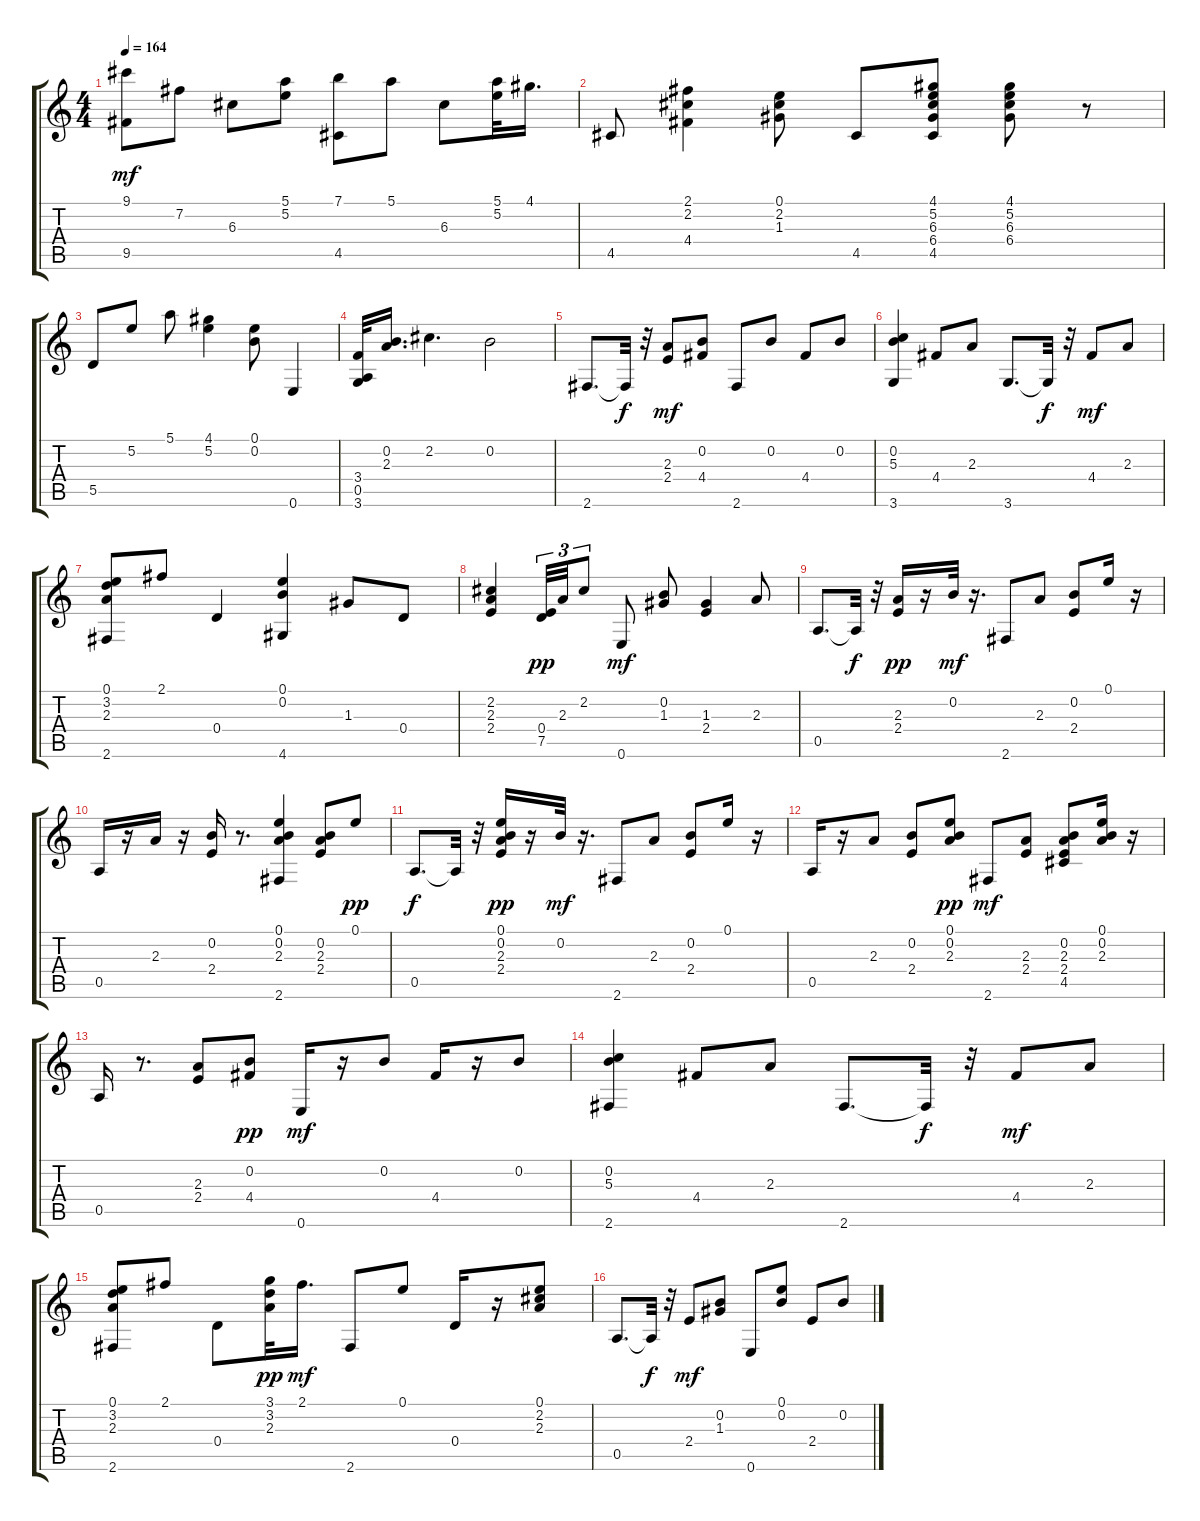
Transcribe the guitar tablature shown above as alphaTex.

\track "" {instrument acousticguitarsteel}
\staff {score tabs}
\tuning (E4 B3 G3 D3 A2 E2) {hide}
\ts (4 4)
\tempo 164
\clef g2
\ks c
(9.1 9.5).8{dy mf} 7.2.8 6.3.8 (5.1 5.2).8 (7.1 4.5).8 5.1.8 6.3.8 (5.1 5.2).32 4.1.16{d} |
4.5.8 (2.1 2.2 4.4).4 (0.1 2.2 1.3).8 4.5.8 (4.1 5.2 6.3 6.4 4.5).8 (4.1 5.2 6.3 6.4).8 r.8 |
5.5.8 5.2.8 5.1.8 (4.1 5.2).4 (0.1 0.2).8 0.6.4 |
(3.4 0.5 3.6).32 (0.2 2.3).16{d} 2.2.4{d} 0.2.2 |
2.6.8{d} 2.6{t}.32{dy f} r.32 (2.3 2.4).8{dy mf} (0.2 4.4).8 2.6.8 0.2.8 4.4.8 0.2.8 |
(0.2 5.3 3.6).4 4.4.8 2.3.8 3.6.8{d} 3.6{t}.32{dy f} r.32 4.4.8{dy mf} 2.3.8 |
(0.1 3.2 2.3 2.6).8 2.1.8 0.4.4 (0.1 0.2 4.6).4 1.3.8 0.4.8 |
(2.2 2.3 2.4).4 (0.4 7.5).32{tu (3 2) dy pp} 2.3.32{tu (3 2)} 2.2.8{tu (3 2)} 0.6.8{dy mf} (0.2 1.3).8 (1.3 2.4).4 2.3.8 |
0.5.8{d} 0.5{t}.32{dy f} r.32 (2.3 2.4).16{dy pp} r.16 0.2.32{dy mf} r.16{d} 2.6.8 2.3.8 (0.2 2.4).8 0.1.16 r.16 |
0.5.16 r.16 2.3.16 r.16 (0.2 2.4).16 r.8{d} (0.1 0.2 2.3 2.6).4 (0.2 2.3 2.4).8 0.1.8{dy pp} |
0.5.8{d dy f} 0.5{t}.32 r.32 (0.1 0.2 2.3 2.4).16{dy pp} r.16 0.2.32{dy mf} r.16{d} 2.6.8 2.3.8 (0.2 2.4).8 0.1.16 r.16 |
0.5.16 r.16 2.3.8 (0.2 2.4).8 (0.1 0.2 2.3).8{dy pp} 2.6.8{dy mf} (2.3 2.4).8 (0.2 2.3 2.4 4.5).8 (0.1 0.2 2.3).16 r.16 |
0.5.16 r.8{d} (2.3 2.4).8 (0.2 4.4).8{dy pp} 0.6.16{dy mf} r.16 0.2.8 4.4.16 r.16 0.2.8 |
(0.2 5.3 2.6).4 4.4.8 2.3.8 2.6.8{d} 2.6{t}.32{dy f} r.32 4.4.8{dy mf} 2.3.8 |
(0.1 3.2 2.3 2.6).8 2.1.8 0.4.8 (3.1 3.2 2.3).32{dy pp} 2.1.16{d dy mf} 2.6.8 0.1.8 0.4.16 r.16 (0.1 2.2 2.3).8 |
0.5.8{d} 0.5{t}.32{dy f} r.32 2.4.8{dy mf} (0.2 1.3).8 0.6.8 (0.1 0.2).8 2.4.8 0.2.8
